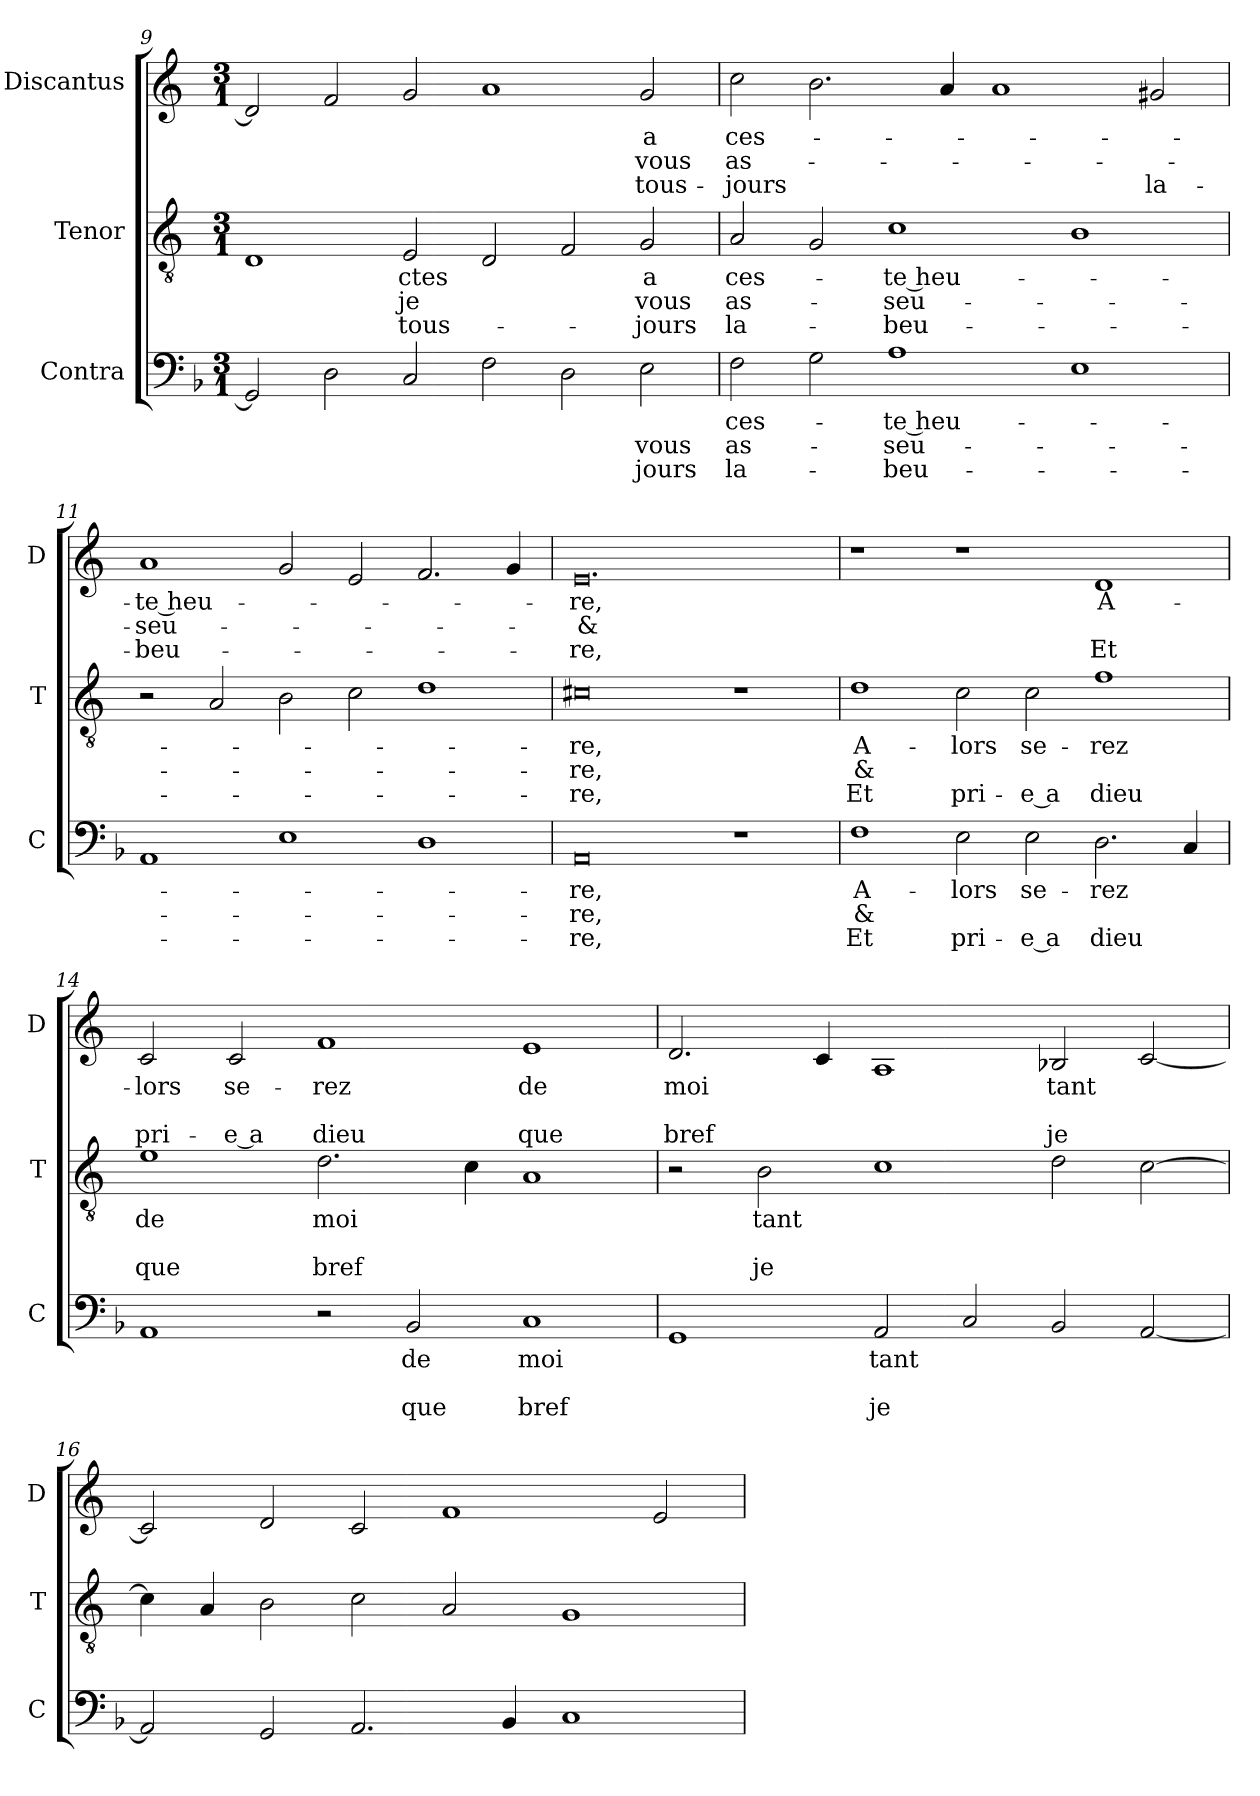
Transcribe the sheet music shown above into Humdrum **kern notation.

**kern	**text	**text	**text	**kern	**text	**text	**text	**kern	**text	**text	**text
*part3	*part3	*part3	*part3	*part2	*part2	*part2	*part2	*part1	*part1	*part1	*part1
*staff3	*staff3	*staff3	*staff3	*staff2	*staff2	*staff2	*staff2	*staff1	*staff1	*staff1	*staff1
*I"Contra	*	*	*	*I"Tenor	*	*	*	*I"Discantus	*	*	*
*I'C	*	*	*	*I'T	*	*	*	*I'D	*	*	*
*clefF4	*	*	*	*clefGv2	*	*	*	*clefG2	*	*	*
*k[b-]	*	*	*	*k[]	*	*	*	*k[]	*	*	*
*M3/1	*	*	*	*M3/1	*	*	*	*M3/1	*	*	*
=9	=9	=9	=9	=9	=9	=9	=9	=9	=9	=9	=9
2GG/]	.	.	.	1D	.	.	.	2d/]	.	.	.
2D\	.	.	.	.	.	.	.	2f/	.	.	.
2C/	.	.	.	2E/	-ctes	je	tous-	2g/	.	.	.
2F\	.	.	.	2D/	.	.	.	1a	.	.	.
2D\	.	.	.	2F/	.	.	.	.	.	.	.
2E\	.	vous	-jours	2G/	a	vous	-jours	2g/	a	vous	tous-
=10	=10	=10	=10	=10	=10	=10	=10	=10	=10	=10	=10
2F\	ces-	as-	la-	2A/	ces-	as-	la-	2cc\	ces-	as-	-jours
2G\	.	.	.	2G/	.	.	.	2.b\	.	.	.
1A	-te heu-	-seu-	-beu-	1c	-te heu-	-seu-	-beu-	.	.	.	.
.	.	.	.	.	.	.	.	4a/	.	.	.
.	.	.	.	.	.	.	.	1a	.	.	.
1E	.	.	.	1B	.	.	.	.	.	.	.
.	.	.	.	.	.	.	.	2g#X/	.	.	la-
=11	=11	=11	=11	=11	=11	=11	=11	=11	=11	=11	=11
1AA	.	.	.	2r	.	.	.	1a	-te heu-	-seu-	-beu-
.	.	.	.	2A/	.	.	.	.	.	.	.
1E	.	.	.	2B\	.	.	.	2g/	.	.	.
.	.	.	.	2c\	.	.	.	2e/	.	.	.
1D	.	.	.	1d	.	.	.	2.f/	.	.	.
.	.	.	.	.	.	.	.	4g/	.	.	.
=12	=12	=12	=12	=12	=12	=12	=12	=12	=12	=12	=12
0AA	-re,	-re,	-re,	0c#X	-re,	-re,	-re,	0.e	-re,	&	-re,
1r	.	.	.	1r	.	.	.	.	.	.	.
=13	=13	=13	=13	=13	=13	=13	=13	=13	=13	=13	=13
1F	A-	&	Et	1d	A-	&	Et	1r	.	.	.
2E\	-lors	.	pri-	2c\	-lors	.	pri-	1r	.	.	.
2E\	se-	.	-e a	2c\	se-	.	-e a	.	.	.	.
2.D\	-rez	.	dieu	1f	-rez	.	dieu	1d	A-	.	Et
4C/	.	.	.	.	.	.	.	.	.	.	.
=14	=14	=14	=14	=14	=14	=14	=14	=14	=14	=14	=14
1AA	.	.	.	1e	de	.	que	2c/	-lors	.	pri-
.	.	.	.	.	.	.	.	2c/	se-	.	-e a
2r	.	.	.	2.d\	moi	.	bref	1f	-rez	.	dieu
2BB-/	de	.	que	.	.	.	.	.	.	.	.
.	.	.	.	4c\	.	.	.	.	.	.	.
1C	moi	.	bref	1A	.	.	.	1e	de	.	que
=15	=15	=15	=15	=15	=15	=15	=15	=15	=15	=15	=15
1GG	.	.	.	2r	.	.	.	2.d/	moi	.	bref
.	.	.	.	2B\	tant	.	je	.	.	.	.
.	.	.	.	.	.	.	.	4c/	.	.	.
2AA/	tant	.	je	1c	.	.	.	1A	.	.	.
2C/	.	.	.	.	.	.	.	.	.	.	.
2BB-/	.	.	.	2d\	.	.	.	2B-X/	tant	.	je
[2AA/	.	.	.	[2c\	.	.	.	[2c/	.	.	.
=16	=16	=16	=16	=16	=16	=16	=16	=16	=16	=16	=16
2AA/]	.	.	.	4c\]	.	.	.	2c/]	.	.	.
.	.	.	.	4A/	.	.	.	.	.	.	.
2GG/	.	.	.	2B\	.	.	.	2d/	.	.	.
2.AA/	.	.	.	2c\	.	.	.	2c/	.	.	.
.	.	.	.	2A/	.	.	.	1f	.	.	.
4BB-/	.	.	.	.	.	.	.	.	.	.	.
1C	.	.	.	1G	.	.	.	.	.	.	.
.	.	.	.	.	.	.	.	2e/	.	.	.
=	=	=	=	=	=	=	=	=	=	=	=
*-	*-	*-	*-	*-	*-	*-	*-	*-	*-	*-	*-
